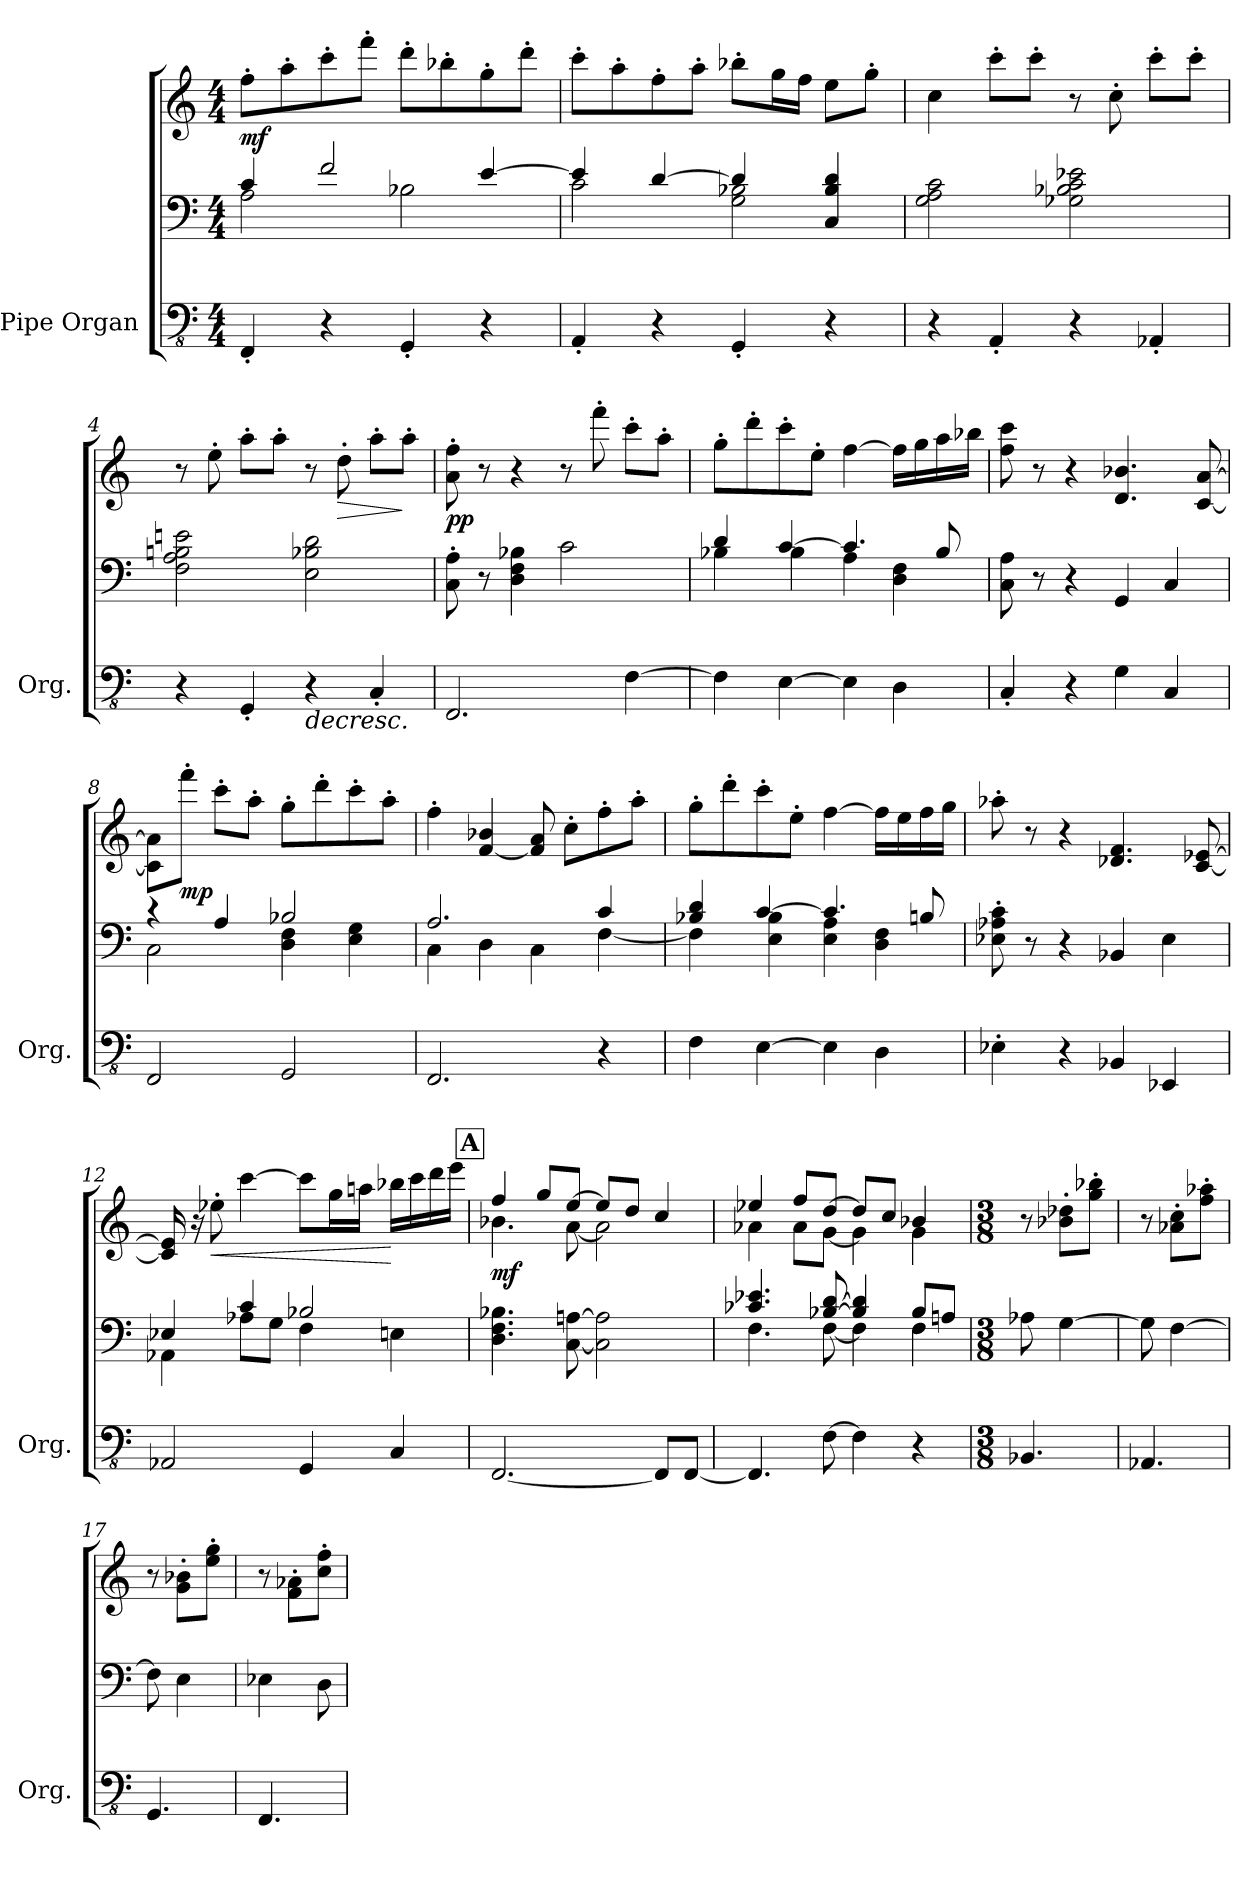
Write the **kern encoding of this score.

**kern	**kern	**kern	**dynam
*part1	*part1	*part1	*part1
*staff3	*staff2	*staff1	*staff1/2/3
*I"Pipe Organ	*	*	*
*I'Org.	*	*	*
*clefFv4	*clefF4	*clefG2	*
*k[]	*k[]	*k[]	*
*M4/4	*M4/4	*M4/4	*
*MM120	*MM120	*MM120	*
=1	=1	=1	=1
*	*^	*	*
!	!	!	!	!LO:DY:b
4FFF'/	4c/	2A\	8ff'\L	mf
.	.	.	8aa'\	.
4r	2f/	.	8ccc'\	.
.	.	.	8fff'\J	.
4GGG'/	.	2B-X\	8ddd'\L	.
.	.	.	8bb-X'\	.
4r	[4e/	.	8gg'\	.
.	.	.	8ddd'\J	.
=2	=2	=2	=2	=2
4AAA'/	4e/]	2c\	8ccc'\L	.
.	.	.	8aa'\	.
4r	[4d/	.	8ff'\	.
.	.	.	8aa'\J	.
4GGG'/	4d/]	2G\ 2B-X\	8bb-X'\L	.
.	.	.	16gg\L	.
.	.	.	16ff\JJ	.
4r	4C/ 4B-/ 4d/	.	8ee\L	.
.	.	.	8gg'\J	.
*	*v	*v	*	*
=3	=3	=3	=3
4r	2G\ 2A\ 2c\	4cc\	.
4AAA'/	.	8ccc'\L	.
.	.	8ccc'\J	.
4r	2G-X\ 2B-X\ 2c\ 2e-X\	8r	.
.	.	8cc'\	.
4AAA-X'/	.	8ccc'\L	.
.	.	8ccc'\J	.
!!LO:LB:g=z
=4	=4	=4	=4
4r	2F\ 2A\ 2Bn\ 2en\	8r	.
.	.	8ee'\	.
4GGG'/	.	8aa'\L	.
.	.	8aa'\J	.
!	!	!	!LO:HP:b=3
4r	2E\ 2B-X\ 2d\	8r	>
!	!	!	!LO:HP:b
.	.	8dd'\	>
4CC'/	.	8aa'\L	.
.	.	8aa'\J	]
=5	=5	=5	=5
!	!	!	!LO:DY:b
2.FFF/	8C\' 8A\'	8a\' 8ff\'	pp
.	8r	8r	.
.	4D\ 4F\ 4B-X\	4r	.
.	2c\	8r	.
.	.	8fff'\	.
[4FF\	.	8ccc'\L	.
.	.	8aa'\J	.
=6	=6	=6	=6
*	*^	*	*
4FF\]	4d/	4B-X\	8gg'\L	.
.	.	.	8ddd'\	.
[4EE\	[4c/	4B-\	8ccc'\	.
.	.	.	8ee'\J	.
4EE\]	4.c/]	4A\	[4ff\	.
4DD\	.	4D\ 4F\	16ff\LL]	.
.	.	.	16gg\	.
.	8B-/	.	16aa\	.
.	.	.	16bb-X\JJ	.
*	*v	*v	*	*
!!LO:LB:g=z
=7	=7	=7	=7
4CC'/	8C\ 8A\	8ff\ 8ccc\	.
.	8r	8r	.
4r	4r	4r	.
4GG\	4GG/	4.d/ 4.b-X/	.
4CC/	4C/	.	.
.	.	[8c/ [8a/	.
=8	=8	=8	=8
*	*^	*	*
2FFF/	4r	2C\	8c\] 8a\]L	.
!	!	!	!	!LO:DY:b
.	.	.	8fff'\J	mp
.	4A/	.	8ccc'\L	.
.	.	.	8aa'\J	.
2GGG/	2B-X/	4D\ 4F\	8gg'\L	.
.	.	.	8ddd'\	.
.	.	4E\ 4G\	8ccc'\	.
.	.	.	8aa'\J	.
=9	=9	=9	=9	=9
2.FFF/	2.A/	4C\	4ff'\	.
.	.	4D\	[4f/ 4b-X/	.
.	.	4C\	8f/] 8a/	.
.	.	.	8cc'\L	.
4r	4c/	[4F\	8ff'\	.
.	.	.	8aa'\J	.
=10	=10	=10	=10	=10
4FF\	4B-X/ 4d/	4F\]	8gg'\L	.
.	.	.	8ddd'\	.
[4EE\	[4c/	4E\ 4B-\	8ccc'\	.
.	.	.	8ee'\J	.
4EE\]	4.c/]	4E\ 4A\	[4ff\	.
4DD\	.	4D\ 4F\	16ff\LL]	.
.	.	.	16ee\	.
.	8Bn/	.	16ff\	.
.	.	.	16gg\JJ	.
*	*v	*v	*	*
!!LO:LB:g=z
=11	=11	=11	=11
4EE-X'\	8E-X\' 8A-X\' 8c\'	8aa-X'\	.
.	8r	8r	.
4r	4r	4r	.
4BBB-X/	4BB-X/	4.d-X/ 4.f/	.
4EEE-X/	4E-\	.	.
.	.	[8c/ [8e-X/	.
=12	=12	=12	=12
*	*^	*	*
2AAA-X/	4E-X/	4AA-X\	16c/] 16e-/]	.
.	.	.	16r	.
!	!	!	!	!LO:HP:b
.	.	.	8ee-X'\	<
.	4c/	8A-X\L	[4ccc\	.
.	.	8G\J	.	.
4GGG/	2B-X/	4F\	8ccc\L]	.
.	.	.	16gg\L	.
.	.	.	16aan\JJ	.
4CC/	.	4En\	16bb-X\LL	[
.	.	.	16ccc\	.
.	.	.	16ddd\	.
.	.	.	16eee\JJ	]
*	*v	*v	*	*
!!LO:REH:place=s1:a:B:fs=14.3925:t=A
=13	=13	=13	=13
*	*	*^	*
!	!	!	!	!LO:DY:b
[2.FFF/	4.D\ 4.F\ 4.B-X\	4ff/	4.b-X\	mf
.	.	8gg/L	.	.
.	[8C\ [8An\	[8ee/J	[8a\	.
.	2C\] 2A\]	8ee/L]	2a\]	.
.	.	8dd/J	.	.
8FFF/L]	.	4cc/	.	.
[8FFF/J	.	.	.	.
=14	=14	=14	=14	=14
*	*^	*	*	*
4.FFF/]	4.c-X/ 4.e-X/	4.F\	4ee-X/	4a-X\	.
.	.	.	8ff/L	8a-\L	.
[8FF\	[8B-X/ [8d/	[8F\	[8dd/J	[8g\J	.
4FF\]	4B-/] 4d/]	4F\]	8dd/L]	4g\]	.
.	.	.	8cc/J	.	.
*	*	*	*MM240	*	*
4r	8B-/L	4F\	4b-X/	4g\	.
.	8An/J	.	.	.	.
*	*v	*v	*	*	*
*	*	*v	*v	*
!!LO:LB:g=z
=15	=15	=15	=15
*M3/8	*M3/8	*M3/8	*
4.BBB-X/	8A-X\	8r	.
.	[4G\	8b-X\' 8dd-X\'L	.
.	.	8gg\' 8bb-X\'J	.
=16	=16	=16	=16
4.AAA-X/	8G\]	8r	.
.	[4F\	8a-X\' 8cc\'L	.
.	.	8ff\' 8aa-X\'J	.
=17	=17	=17	=17
4.GGG/	8F\]	8r	.
.	4E\	8g\' 8b-X\'L	.
.	.	8ee\' 8gg\'J	.
=18	=18	=18	=18
4.FFF/	4E-X\	8r	.
.	.	8f\' 8a-X\'L	.
.	8D\	8cc\' 8ff\'J	.
=	=	=	=
*-	*-	*-	*-
